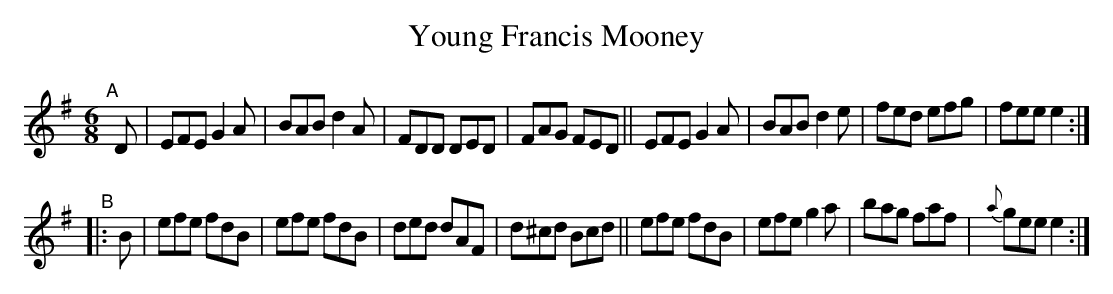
X:1
T: Young Francis Mooney
M: 6/8
L: 1/8
K: Em
"^A"[|] D \
|  EFE G2A | BAB d2A | FDD DED | FAG FED \
|| EFE G2A | BAB d2e | fed efg | fee e2 :|
"^B"|: B \
|  efe fdB | efe fdB | ded dAF | d^cd Bcd \
|| efe fdB | efe g2a | bag faf | {a}gee e2 :|
